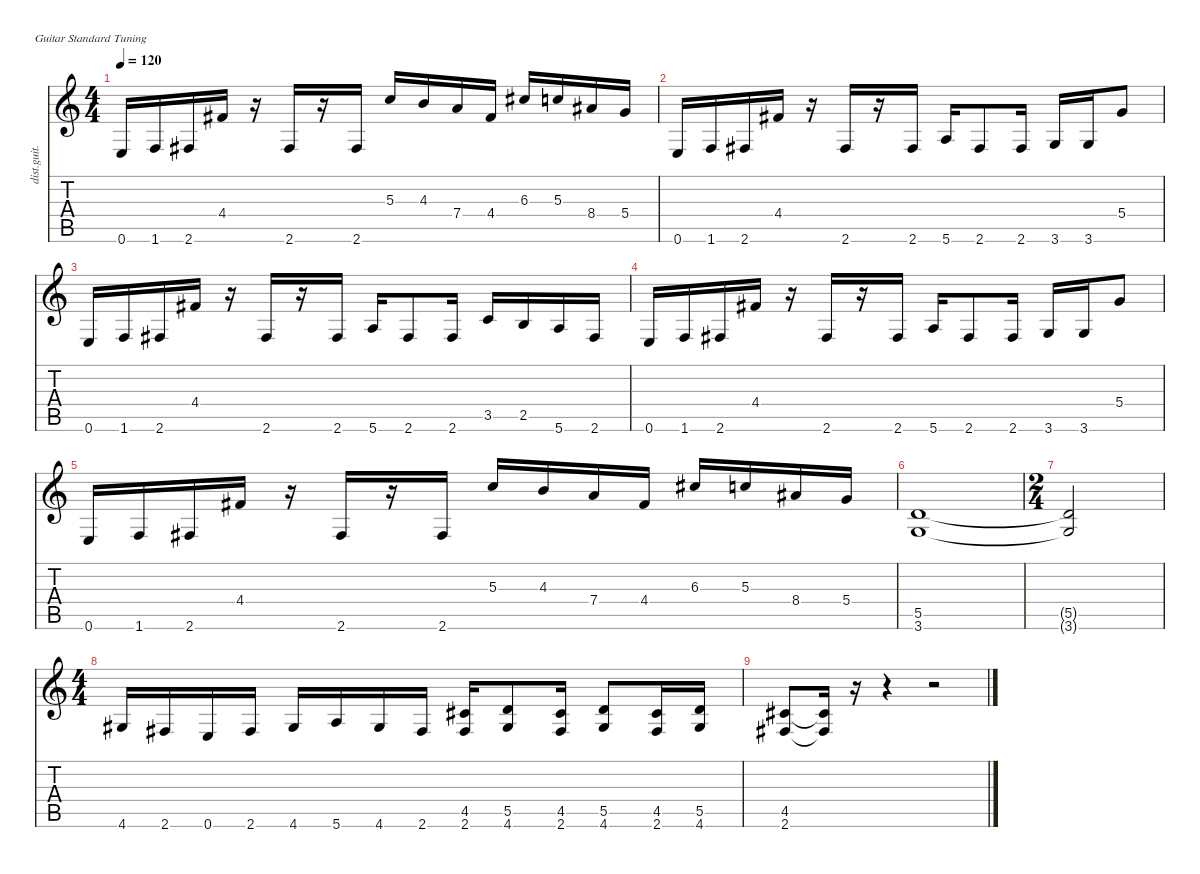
\defaultSystemsLayout 4
\hideDynamics
\bracketExtendMode nobrackets
\otherSystemsTrackNameOrientation horizontal
\track ("Friedman" "dist.guit.") {defaultSystemsLayout 8 instrument distortionguitar}
\staff {score tabs}
\tuning (E4 B3 G3 D3 A2 E2)
\ts (4 4)
\tempo 120
\clef g2
\ks c
0.6.16{dy f beam Up} 1.6.16{beam Up} 2.6{acc #}.16{beam Up} 4.4{acc #}.16{beam Up} r.16{beam Up} 2.6{acc #}.16{beam Up} r.16{beam Up} 2.6{acc #}.16{beam Up} 5.3.16{beam Up} 4.3.16{beam Up} 7.4.16{beam Up} 4.4{acc #}.16{beam Up} 6.3{acc #}.16{beam Up} 5.3.16{beam Up} 8.4{acc #}.16{beam Up} 5.4.16{beam Up} |
0.6.16{beam Up} 1.6.16{beam Up} 2.6{acc #}.16{beam Up} 4.4{acc #}.16{beam Up} r.16{beam Up} 2.6{acc #}.16{beam Up} r.16{beam Up} 2.6{acc #}.16{beam Up} 5.6.16{beam Up} 2.6{acc #}.8{beam Up} 2.6{acc #}.16{beam Up} 3.6.16{beam Up} 3.6.16{beam Up} 5.4.8{beam Up} |
0.6.16{beam Up} 1.6.16{beam Up} 2.6{acc #}.16{beam Up} 4.4{acc #}.16{beam Up} r.16{beam Up} 2.6{acc #}.16{beam Up} r.16{beam Up} 2.6{acc #}.16{beam Up} 5.6.16{beam Up} 2.6{acc #}.8{beam Up} 2.6{acc #}.16{beam Up} 3.5.16{beam Up} 2.5.16{beam Up} 5.6.16{beam Up} 2.6{acc #}.16{beam Up} |
0.6.16{beam Up} 1.6.16{beam Up} 2.6{acc #}.16{beam Up} 4.4{acc #}.16{beam Up} r.16{beam Up} 2.6{acc #}.16{beam Up} r.16{beam Up} 2.6{acc #}.16{beam Up} 5.6.16{beam Up} 2.6{acc #}.8{beam Up} 2.6{acc #}.16{beam Up} 3.6.16{beam Up} 3.6.16{beam Up} 5.4.8{beam Up} |
0.6.16{beam Up} 1.6.16{beam Up} 2.6{acc #}.16{beam Up} 4.4{acc #}.16{beam Up} r.16{beam Up} 2.6{acc #}.16{beam Up} r.16{beam Up} 2.6{acc #}.16{beam Up} 5.3.16{beam Up} 4.3.16{beam Up} 7.4.16{beam Up} 4.4{acc #}.16{beam Up} 6.3{acc #}.16{beam Up} 5.3.16{beam Up} 8.4{acc #}.16{beam Up} 5.4.16{beam Up} |
(5.5 3.6).1{beam Up} |
\ts (2 4)
\beaming (8 2 2)
(5.5{t} 3.6{t}).2{beam Up} |
\ts (4 4)
\beaming (8 2 2 2 2)
4.6{acc #}.16{beam Up} 2.6{acc #}.16{beam Up} 0.6.16{beam Up} 2.6{acc #}.16{beam Up} 4.6{acc #}.16{beam Up} 5.6.16{beam Up} 4.6{acc #}.16{beam Up} 2.6{acc #}.16{beam Up} (4.5{acc #} 2.6{acc #}).16{beam Up} (5.5 4.6{acc #}).8{beam Up} (4.5{acc #} 2.6{acc #}).16{beam Up} (5.5 4.6{acc #}).8{beam Up} (4.5{acc #} 2.6{acc #}).16{beam Up} (5.5 4.6{acc #}).16{beam Up} |
(4.5{acc #} 2.6{acc #}).8{beam Up} (4.5{t acc #} 2.6{t acc #}).16{beam Up} r.16{beam Up} r.4{beam Up} r.2{beam Up}
